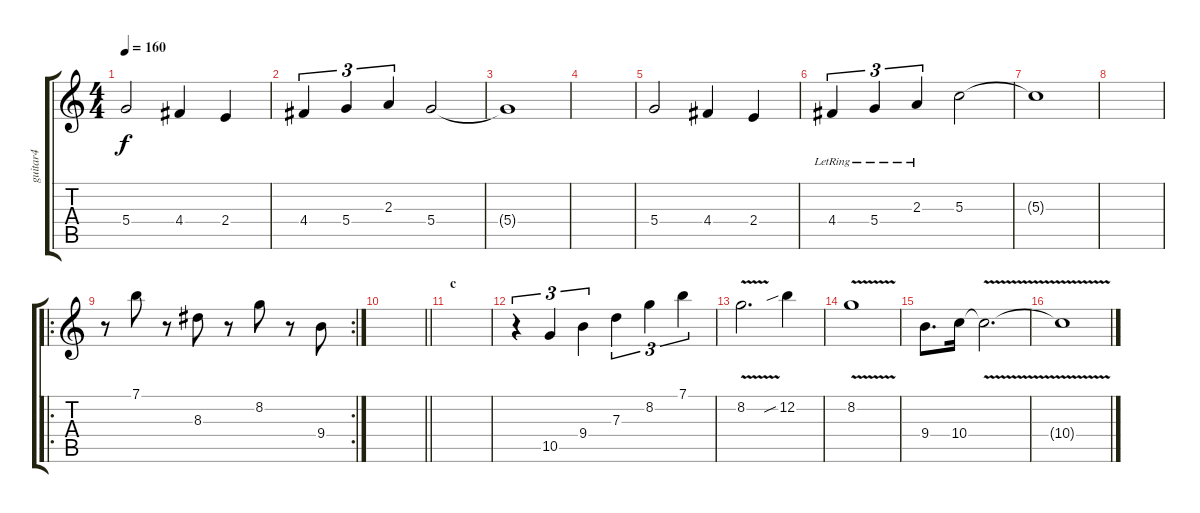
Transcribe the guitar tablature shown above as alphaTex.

\track ("guitar4" "guitar4") {instrument distortionguitar}
\staff {score tabs}
\tuning (E4 B3 G3 D3 A2 E2) {hide}
\ts (4 4)
\tempo 160
\clef g2
\ks c
5.4.2{dy f instrument distortionguitar} 4.4.4 2.4.4 |
4.4.4{tu (3 2)} 5.4.4{tu (3 2)} 2.3.4{tu (3 2)} 5.4.2 |
5.4{t}.1 |
|
5.4.2 4.4.4 2.4.4 |
4.4{lr}.4{tu (3 2)} 5.4{lr}.4{tu (3 2)} 2.3{lr}.4{tu (3 2)} 5.3.2 |
5.3{t}.1 |
|
\ro
\rc 2
r.8 7.1.8 r.8 8.3.8 r.8 8.2.8 r.8 9.4.8 |
\barLineRight lightlight
|
\section ("" "c")
|
r.4{tu (3 2)} 10.5.4{tu (3 2)} 9.4.4{tu (3 2)} 7.3.4{tu (3 2)} 8.2.4{tu (3 2)} 7.1.4{tu (3 2)} |
8.2{v}.2{d} 12.2{sib}.4 |
8.2{v}.1 |
9.4.8{d} 10.4.16 10.4{v t}.2{d} |
10.4{t}.1
